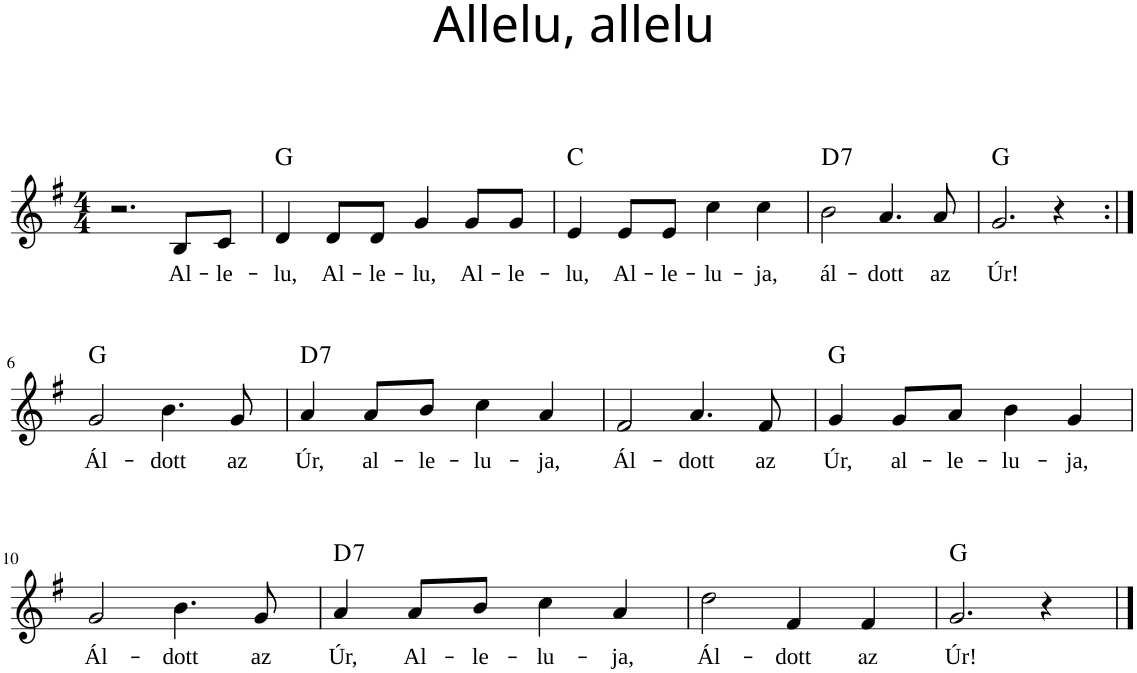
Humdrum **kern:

**kern	**text	**harte
*part1	*part1	*part1
*staff1	*staff1	*
*I"Piano	*	*
*I'Pno	*	*
*clefG2	*	*
*k[f#]	*	*
*M4/4	*	*
=1	=1	=1
2.r	.	.
!	!LO:LY:b	!
8B/L	Al-	.
!	!LO:LY:b	!
8c/J	-le-	.
=2	=2	=2
!	!LO:LY:b	!
4d/	-lu,	G:maj
!	!LO:LY:b	!
8d/L	Al-	.
!	!LO:LY:b	!
8d/J	-le-	.
!	!LO:LY:b	!
4g/	-lu,	.
!	!LO:LY:b	!
8g/L	Al-	.
!	!LO:LY:b	!
8g/J	-le-	.
=3	=3	=3
!	!LO:LY:b	!
4e/	-lu,	C:maj
!	!LO:LY:b	!
8e/L	Al-	.
!	!LO:LY:b	!
8e/J	-le-	.
!	!LO:LY:b	!
4cc\	-lu-	.
!	!LO:LY:b	!
4cc\	-ja,	.
=4	=4	=4
!	!LO:LY:b	!LO:H:kt=7
2b\	ál-	D:7
!	!LO:LY:b	!
4.a/	-dott	.
!	!LO:LY:b	!
8a/	az	.
=5	=5	=5
!	!LO:LY:b	!
2.g/	Úr!	G:maj
4r	.	.
!!LO:LB:g=z
=6:|!	=6:|!	=6:|!
!	!LO:LY:b	!
2g/	Ál-	G:maj
!	!LO:LY:b	!
4.b\	-dott	.
!	!LO:LY:b	!
8g/	az	.
=7	=7	=7
!	!LO:LY:b	!LO:H:kt=7
4a/	Úr,	D:7
!	!LO:LY:b	!
8a/L	al-	.
!	!LO:LY:b	!
8b/J	-le-	.
!	!LO:LY:b	!
4cc\	-lu-	.
!	!LO:LY:b	!
4a/	-ja,	.
=8	=8	=8
!	!LO:LY:b	!
2f#/	Ál-	.
!	!LO:LY:b	!
4.a/	-dott	.
!	!LO:LY:b	!
8f#/	az	.
=9	=9	=9
!	!LO:LY:b	!
4g/	Úr,	G:maj
!	!LO:LY:b	!
8g/L	al-	.
!	!LO:LY:b	!
8a/J	-le-	.
!	!LO:LY:b	!
4b\	-lu-	.
!	!LO:LY:b	!
4g/	-ja,	.
!!LO:LB:g=z
=10	=10	=10
!	!LO:LY:b	!
2g/	Ál-	.
!	!LO:LY:b	!
4.b\	-dott	.
!	!LO:LY:b	!
8g/	az	.
=11	=11	=11
!	!LO:LY:b	!LO:H:kt=7
4a/	Úr,	D:7
!	!LO:LY:b	!
8a/L	Al-	.
!	!LO:LY:b	!
8b/J	-le-	.
!	!LO:LY:b	!
4cc\	-lu-	.
!	!LO:LY:b	!
4a/	-ja,	.
=12	=12	=12
!	!LO:LY:b	!
2dd\	Ál-	.
!	!LO:LY:b	!
4f#/	-dott	.
!	!LO:LY:b	!
4f#/	az	.
=13	=13	=13
!	!LO:LY:b	!
2.g/	Úr!	G:maj
4r	.	.
==	==	==
*-	*-	*-
